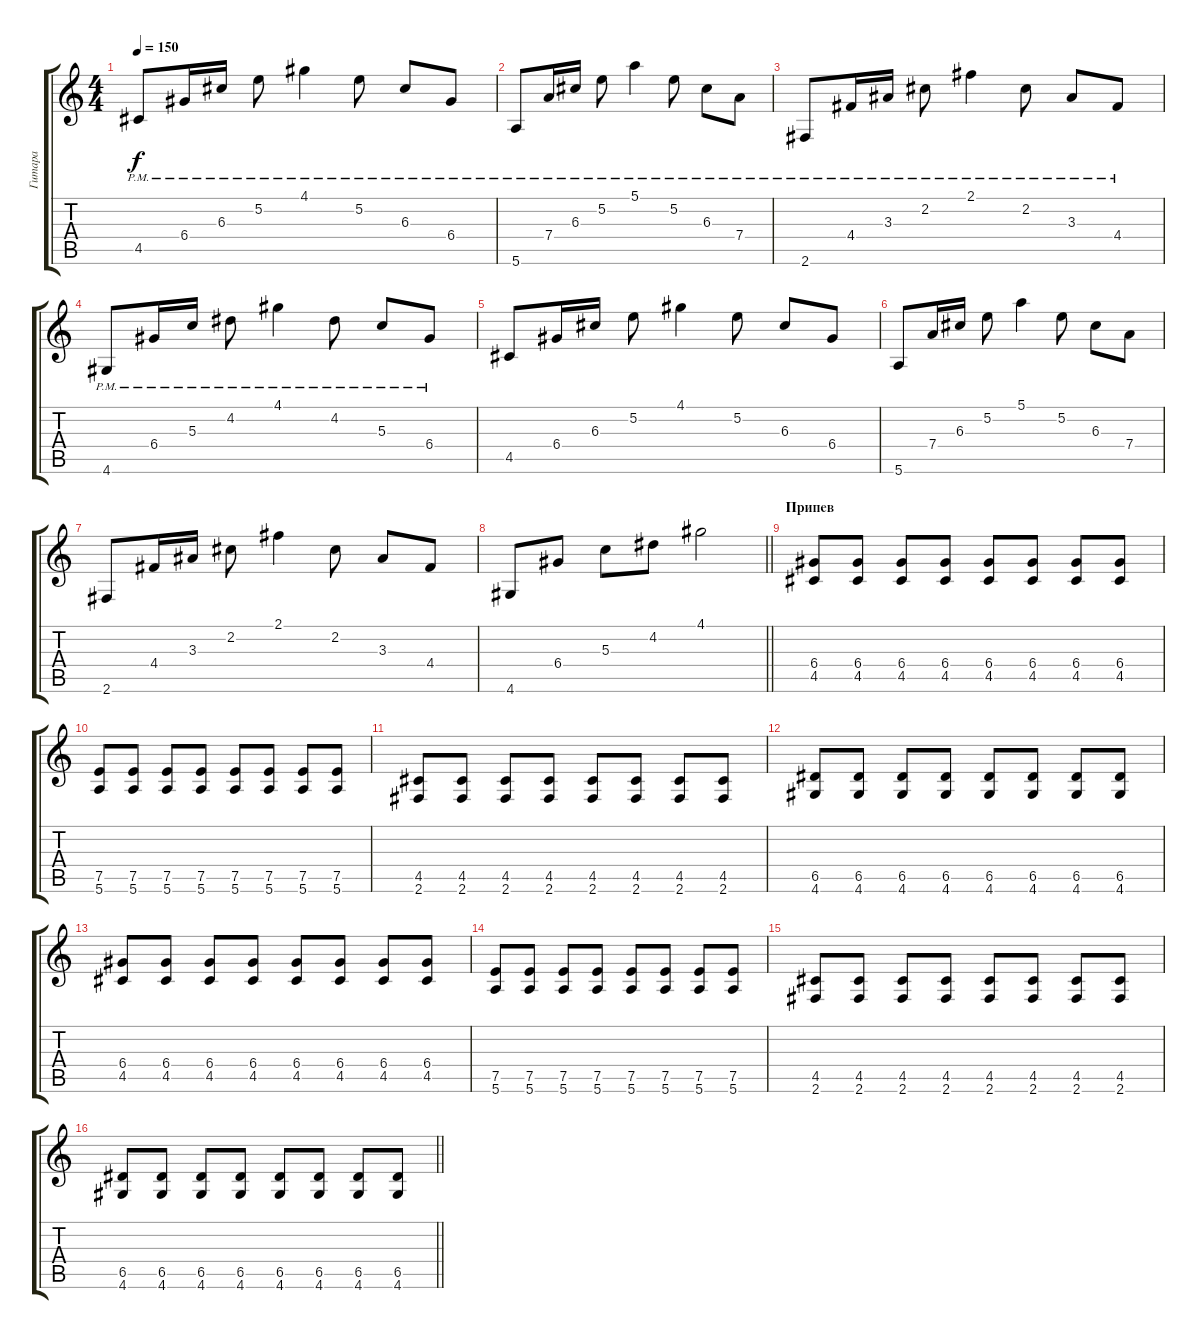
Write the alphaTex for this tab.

\track ("Гитара" "Гитара") {instrument distortionguitar}
\staff {score tabs}
\tuning (E4 B3 G3 D3 A2 E2) {hide}
\ts (4 4)
\tempo 150
\clef g2
\ks c
4.5{pm}.8{dy f} 6.4{pm}.16 6.3{pm}.16 5.2{pm}.8 4.1{pm}.4 5.2{pm}.8 6.3{pm}.8 6.4{pm}.8 |
5.6{pm}.8 7.4{pm}.16 6.3{pm}.16 5.2{pm}.8 5.1{pm}.4 5.2{pm}.8 6.3{pm}.8 7.4{pm}.8 |
2.6{pm}.8 4.4{pm}.16 3.3{pm}.16 2.2{pm}.8 2.1{pm}.4 2.2{pm}.8 3.3{pm}.8 4.4{pm}.8 |
4.6{pm}.8 6.4{pm}.16 5.3{pm}.16 4.2{pm}.8 4.1{pm}.4 4.2{pm}.8 5.3{pm}.8 6.4{pm}.8 |
4.5.8 6.4.16 6.3.16 5.2.8 4.1.4 5.2.8 6.3.8 6.4.8 |
5.6.8 7.4.16 6.3.16 5.2.8 5.1.4 5.2.8 6.3.8 7.4.8 |
2.6.8 4.4.16 3.3.16 2.2.8 2.1.4 2.2.8 3.3.8 4.4.8 |
\barLineRight lightlight
4.6.8 6.4.8 5.3.8 4.2.8 4.1.2 |
\section ("" "Припев")
(6.4 4.5).8 (6.4 4.5).8 (6.4 4.5).8 (6.4 4.5).8 (6.4 4.5).8 (6.4 4.5).8 (6.4 4.5).8 (6.4 4.5).8 |
(7.5 5.6).8 (7.5 5.6).8 (7.5 5.6).8 (7.5 5.6).8 (7.5 5.6).8 (7.5 5.6).8 (7.5 5.6).8 (7.5 5.6).8 |
(4.5 2.6).8 (4.5 2.6).8 (4.5 2.6).8 (4.5 2.6).8 (4.5 2.6).8 (4.5 2.6).8 (4.5 2.6).8 (4.5 2.6).8 |
(6.5 4.6).8 (6.5 4.6).8 (6.5 4.6).8 (6.5 4.6).8 (6.5 4.6).8 (6.5 4.6).8 (6.5 4.6).8 (6.5 4.6).8 |
(6.4 4.5).8 (6.4 4.5).8 (6.4 4.5).8 (6.4 4.5).8 (6.4 4.5).8 (6.4 4.5).8 (6.4 4.5).8 (6.4 4.5).8 |
(7.5 5.6).8 (7.5 5.6).8 (7.5 5.6).8 (7.5 5.6).8 (7.5 5.6).8 (7.5 5.6).8 (7.5 5.6).8 (7.5 5.6).8 |
(4.5 2.6).8 (4.5 2.6).8 (4.5 2.6).8 (4.5 2.6).8 (4.5 2.6).8 (4.5 2.6).8 (4.5 2.6).8 (4.5 2.6).8 |
\barLineRight lightlight
(6.5 4.6).8 (6.5 4.6).8 (6.5 4.6).8 (6.5 4.6).8 (6.5 4.6).8 (6.5 4.6).8 (6.5 4.6).8 (6.5 4.6).8
